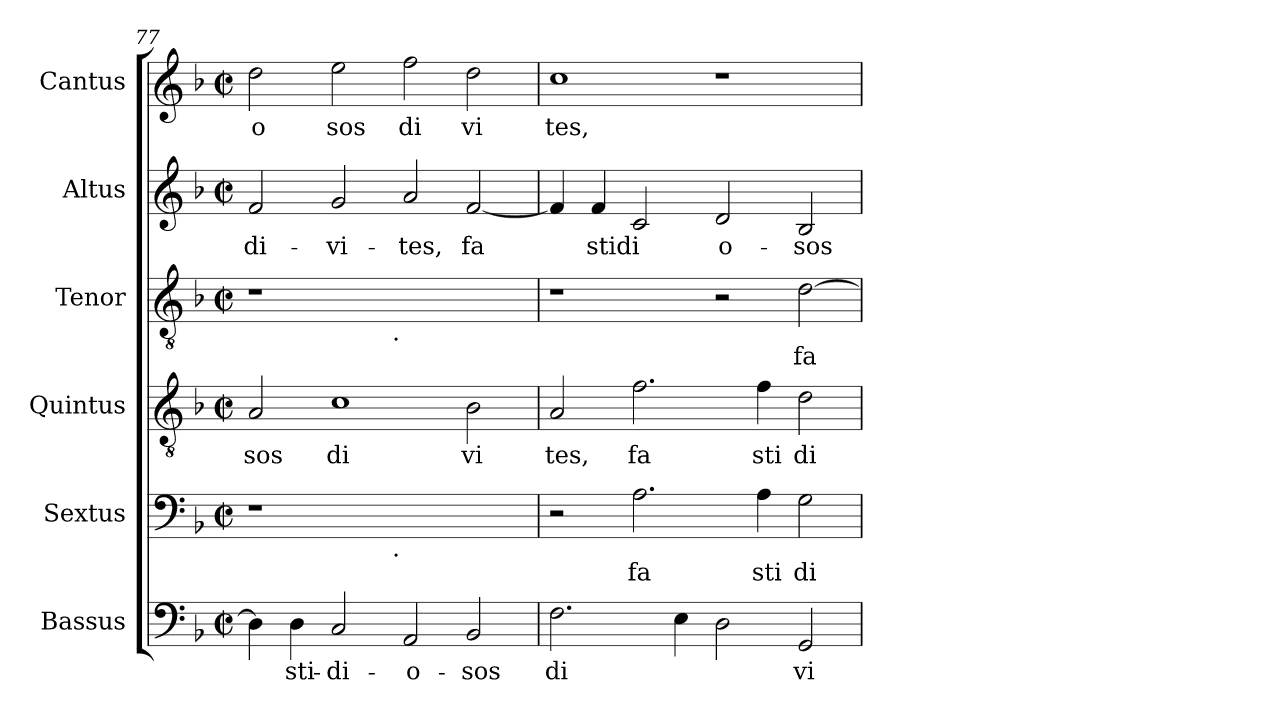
**kern	**text	**kern	**text	**kern	**text	**kern	**text	**kern	**text	**kern	**text
*part6	*part6	*part5	*part5	*part4	*part4	*part3	*part3	*part2	*part2	*part1	*part1
*staff6	*staff6	*staff5	*staff5	*staff4	*staff4	*staff3	*staff3	*staff2	*staff2	*staff1	*staff1
*I"Bassus	*	*I"Sextus	*	*I"Quintus	*	*I"Tenor	*	*I"Altus	*	*I"Cantus	*
*clefF4	*	*clefF4	*	*clefGv2	*	*clefGv2	*	*clefG2	*	*clefG2	*
*k[b-]	*	*k[b-]	*	*k[b-]	*	*k[b-]	*	*k[b-]	*	*k[b-]	*
*F:	*	*F:	*	*F:	*	*F:	*	*F:	*	*F:	*
*M2/2	*	*M2/2	*	*M2/2	*	*M2/2	*	*M2/2	*	*M2/2	*
*met(c|)	*	*met(c|)	*	*met(c|)	*	*met(c|)	*	*met(c|)	*	*met(c|)	*
=77	=77	=77	=77	=77	=77	=77	=77	=77	=77	=77	=77
!	!LO:LY:b:cj	!	!	!	!LO:LY:b:cj	!	!	!	!LO:LY:b:cj	!	!LO:LY:b:cj
*	*	*^	*	*	*	*^	*	*	*	*	*
4D\]	--	1r	2ryy	.	2A/	sos	1r	2ryy	.	2f/	di-	2dd\	o
!	!LO:LY:b:cj	!	!	!	!	!	!	!	!	!	!	!	!
4D\	-sti-	.	.	.	.	.	.	.	.	.	.	.	.
!	!LO:LY:b:cj	!	!	!	!	!LO:LY:b:cj	!	!	!	!	!LO:LY:b:cj	!	!LO:LY:b:cj
2C/	-di-	.	4...ryy	.	1c	di	.	4...ryy	.	2g/	-vi-	2ee\	sos
!	!	!	!	!	!	!	!	!LO:TX:b:t=.	!	!	!	!	!
!	!	!	!LO:TX:b:t=.	!	!	!	!	!	!	!	!	!	!
.	.	.	1ryy	.	.	.	.	1ryy	.	.	.	.	.
!	!LO:LY:b:cj	!	!	!	!	!	!	!	!	!	!LO:LY:b:cj	!	!LO:LY:b:cj
2AA/	-o-	1ryy	.	.	.	.	1ryy	.	.	2a/	-tes,	2ff\	di
!	!LO:LY:b:cj	!	!	!	!	!LO:LY:b:cj	!	!	!	!	!LO:LY:b:cj	!	!LO:LY:b:cj
2BB-/	-sos	.	.	.	2B-\	vi	.	.	.	[<2f/	fa-	2dd\	vi
.	.	.	32ryy	.	.	.	.	32ryy	.	.	.	.	.
=78	=78	=78	=78	=78	=78	=78	=78	=78	=78	=78	=78	=78	=78
!	!LO:LY:b:cj	!	!	!	!	!LO:LY:b:cj	!	!	!	!	!LO:LY:b:cj	!	!LO:LY:b:cj
*	*	*v	*v	*	*	*	*v	*v	*	*	*	*	*
2.F\	di-	2r	.	2A/	tes,	1r	.	4f/]	--	1cc	tes,
!	!	!	!	!	!	!	!	!	!LO:LY:b:cj	!	!
.	.	.	.	.	.	.	.	4f/	-stidi-	.	.
!	!	!	!LO:LY:b:cj	!	!LO:LY:b:cj	!	!	!	!LO:LY:b:cj	!	!
.	.	2.A\	fa	2.f\	fa	.	.	2c/	--	.	.
!	!LO:LY:b:cj	!	!	!	!	!	!	!	!	!	!
4E\	--	.	.	.	.	.	.	.	.	.	.
!	!LO:LY:b:cj	!	!	!	!	!	!	!	!LO:LY:b:cj	!	!
2D\	--	.	.	.	.	2r	.	2d/	-o-	1r	.
!	!	!	!LO:LY:b:cj	!	!LO:LY:b:cj	!	!	!	!	!	!
.	.	4A\	sti	4f\	sti	.	.	.	.	.	.
!	!LO:LY:b:cj	!	!LO:LY:b:cj	!	!LO:LY:b:cj	!	!LO:LY:b:cj	!	!LO:LY:b:cj	!	!
2GG/	-vi-	2G\	di	2d\	di	[>2d\	fa	2B-/	-sos	.	.
=	=	=	=	=	=	=	=	=	=	=	=
*-	*-	*-	*-	*-	*-	*-	*-	*-	*-	*-	*-
